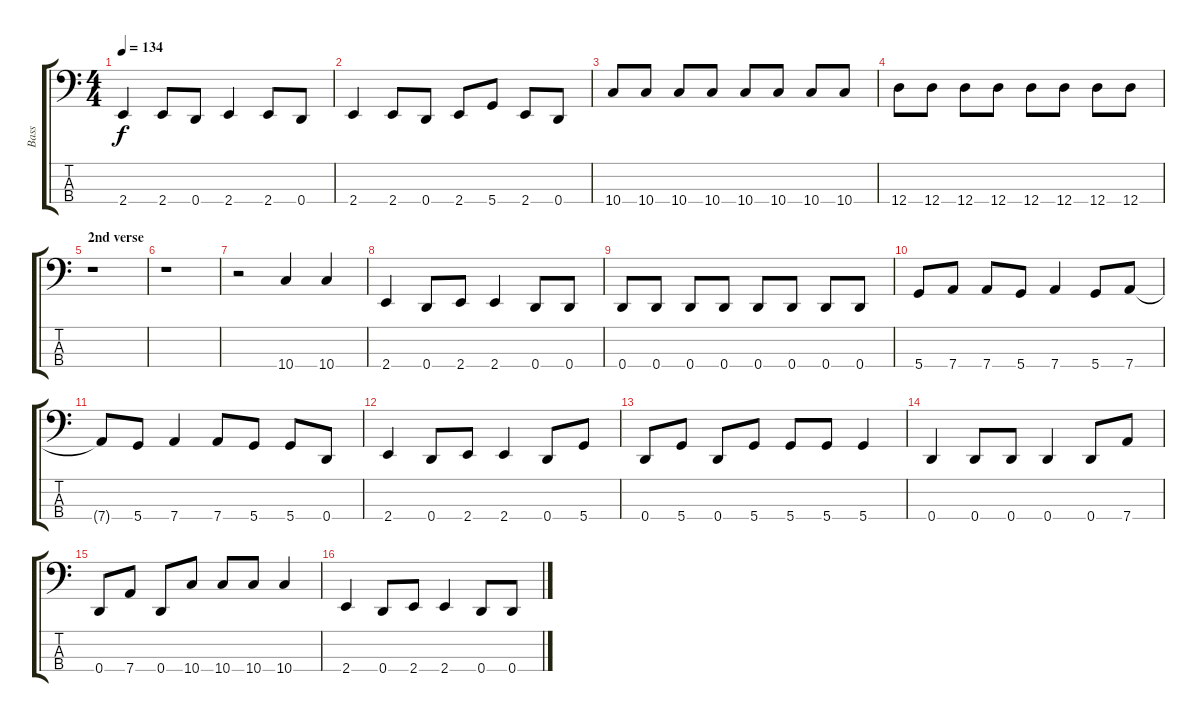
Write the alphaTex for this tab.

\track ("Bass" "Bass") {instrument electricbassfinger}
\staff {score tabs}
\tuning (G2 D2 A1 D1) {hide}
\ts (4 4)
\tempo 134
\clef f4
\ks c
2.4.4{dy f} 2.4.8 0.4.8 2.4.4 2.4.8 0.4.8 |
2.4.4 2.4.8 0.4.8 2.4.8 5.4.8 2.4.8 0.4.8 |
10.4.8 10.4.8 10.4.8 10.4.8 10.4.8 10.4.8 10.4.8 10.4.8 |
12.4.8 12.4.8 12.4.8 12.4.8 12.4.8 12.4.8 12.4.8 12.4.8 |
\section ("" "2nd verse")
r.1 |
r.1 |
r.2 10.4.4 10.4.4 |
2.4.4 0.4.8 2.4.8 2.4.4 0.4.8 0.4.8 |
0.4.8 0.4.8 0.4.8 0.4.8 0.4.8 0.4.8 0.4.8 0.4.8 |
5.4.8 7.4.8 7.4.8 5.4.8 7.4.4 5.4.8 7.4.8 |
7.4{t}.8 5.4.8 7.4.4 7.4.8 5.4.8 5.4.8 0.4.8 |
2.4.4 0.4.8 2.4.8 2.4.4 0.4.8 5.4.8 |
0.4.8 5.4.8 0.4.8 5.4.8 5.4.8 5.4.8 5.4.4 |
0.4.4 0.4.8 0.4.8 0.4.4 0.4.8 7.4.8 |
0.4.8 7.4.8 0.4.8 10.4.8 10.4.8 10.4.8 10.4.4 |
2.4.4 0.4.8 2.4.8 2.4.4 0.4.8 0.4.8
